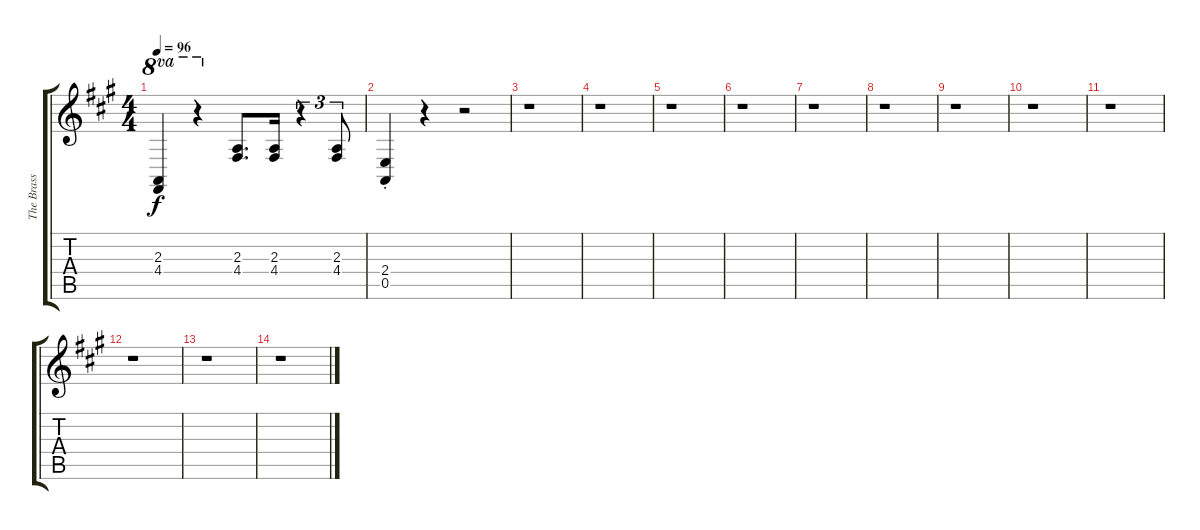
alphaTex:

\track ("The Brass Section" "The Brass ") {instrument brasssection}
\staff {score tabs}
\tuning (E4 B3 G3 D3 A2 E2) {hide}
\ts (4 4)
\tempo 96
\clef g2
\ks a
(2.3 4.4).4{ot 8va dy f} r.4{ot 8va} (2.3 4.4).8{d} (2.3 4.4).16 r.4{tu (3 2)} (2.3 4.4).8{tu (3 2)} |
(2.4 0.5{st}).4 r.4 r.2 |
r.1 |
r.1 |
r.1 |
r.1 |
r.1 |
r.1 |
r.1 |
r.1 |
r.1 |
r.1 |
r.1 |
r.1
